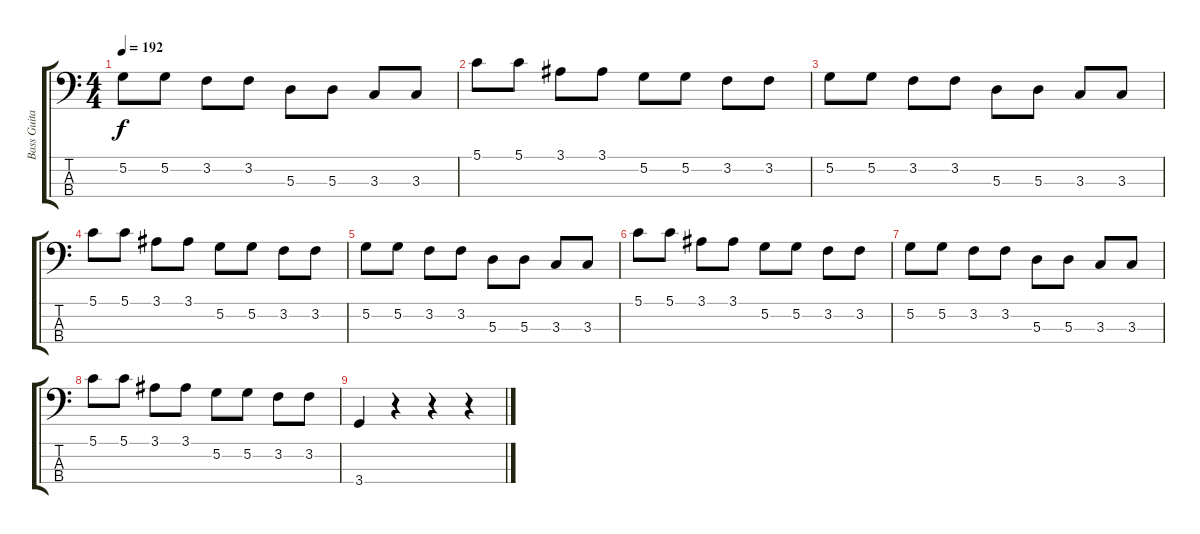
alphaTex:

\track ("Bass Guitar" "Bass Guita") {instrument electricbassfinger}
\staff {score tabs}
\tuning (G2 D2 A1 E1) {hide}
\ts (4 4)
\tempo 192
\clef f4
\ks c
5.2.8{dy f} 5.2.8 3.2.8 3.2.8 5.3.8 5.3.8 3.3.8 3.3.8 |
5.1.8 5.1.8 3.1.8 3.1.8 5.2.8 5.2.8 3.2.8 3.2.8 |
5.2.8 5.2.8 3.2.8 3.2.8 5.3.8 5.3.8 3.3.8 3.3.8 |
5.1.8 5.1.8 3.1.8 3.1.8 5.2.8 5.2.8 3.2.8 3.2.8 |
5.2.8 5.2.8 3.2.8 3.2.8 5.3.8 5.3.8 3.3.8 3.3.8 |
5.1.8 5.1.8 3.1.8 3.1.8 5.2.8 5.2.8 3.2.8 3.2.8 |
5.2.8 5.2.8 3.2.8 3.2.8 5.3.8 5.3.8 3.3.8 3.3.8 |
5.1.8 5.1.8 3.1.8 3.1.8 5.2.8 5.2.8 3.2.8 3.2.8 |
3.4.4 r.4 r.4 r.4
